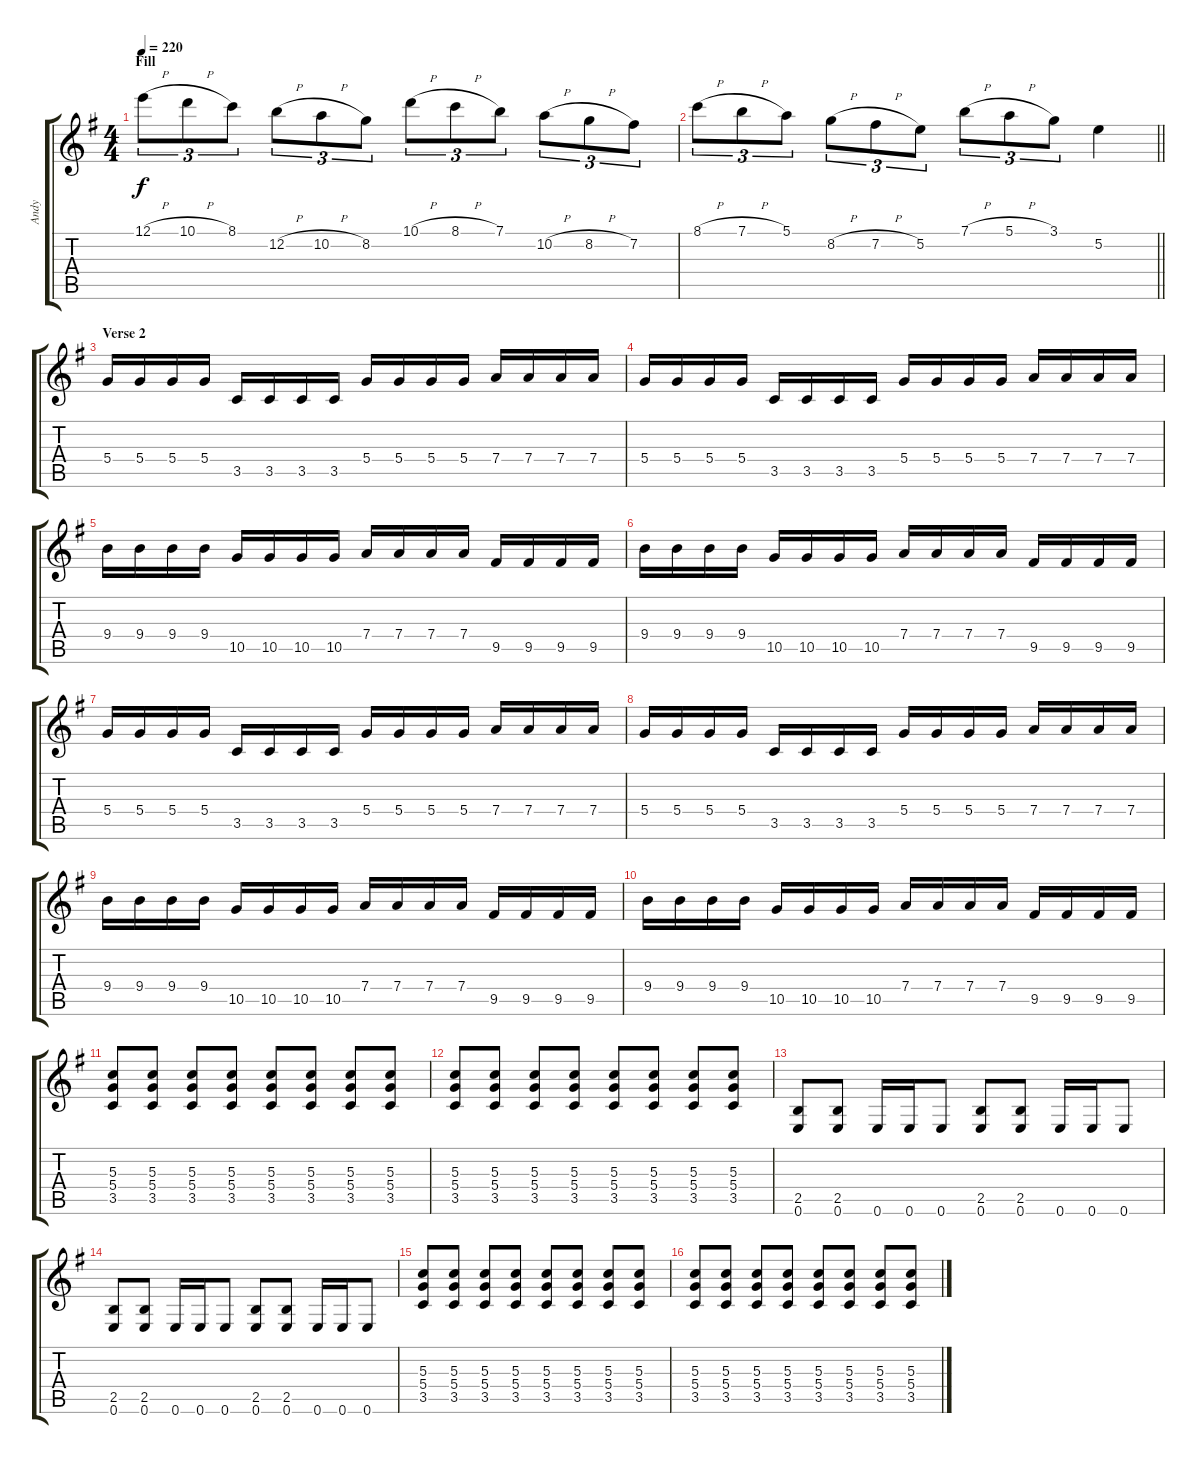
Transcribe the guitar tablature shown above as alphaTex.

\track ("Andy" "Andy") {instrument distortionguitar}
\staff {score tabs}
\tuning (E4 B3 G3 D3 A2 E2) {hide}
\ts (4 4)
\section ("" "Fill")
\tempo 220
\clef g2
\ks g
12.1{h}.8{tu (3 2) dy f} 10.1{h}.8{tu (3 2)} 8.1.8{tu (3 2)} 12.2{h}.8{tu (3 2)} 10.2{h}.8{tu (3 2)} 8.2.8{tu (3 2)} 10.1{h}.8{tu (3 2)} 8.1{h}.8{tu (3 2)} 7.1.8{tu (3 2)} 10.2{h}.8{tu (3 2)} 8.2{h}.8{tu (3 2)} 7.2.8{tu (3 2)} |
\barLineRight lightlight
8.1{h}.8{tu (3 2)} 7.1{h}.8{tu (3 2)} 5.1.8{tu (3 2)} 8.2{h}.8{tu (3 2)} 7.2{h}.8{tu (3 2)} 5.2.8{tu (3 2)} 7.1{h}.8{tu (3 2)} 5.1{h}.8{tu (3 2)} 3.1.8{tu (3 2)} 5.2.4 |
\section ("" "Verse 2")
5.4.16 5.4.16 5.4.16 5.4.16 3.5.16 3.5.16 3.5.16 3.5.16 5.4.16 5.4.16 5.4.16 5.4.16 7.4.16 7.4.16 7.4.16 7.4.16 |
5.4.16 5.4.16 5.4.16 5.4.16 3.5.16 3.5.16 3.5.16 3.5.16 5.4.16 5.4.16 5.4.16 5.4.16 7.4.16 7.4.16 7.4.16 7.4.16 |
9.4.16 9.4.16 9.4.16 9.4.16 10.5.16 10.5.16 10.5.16 10.5.16 7.4.16 7.4.16 7.4.16 7.4.16 9.5.16 9.5.16 9.5.16 9.5.16 |
9.4.16 9.4.16 9.4.16 9.4.16 10.5.16 10.5.16 10.5.16 10.5.16 7.4.16 7.4.16 7.4.16 7.4.16 9.5.16 9.5.16 9.5.16 9.5.16 |
5.4.16 5.4.16 5.4.16 5.4.16 3.5.16 3.5.16 3.5.16 3.5.16 5.4.16 5.4.16 5.4.16 5.4.16 7.4.16 7.4.16 7.4.16 7.4.16 |
5.4.16 5.4.16 5.4.16 5.4.16 3.5.16 3.5.16 3.5.16 3.5.16 5.4.16 5.4.16 5.4.16 5.4.16 7.4.16 7.4.16 7.4.16 7.4.16 |
9.4.16 9.4.16 9.4.16 9.4.16 10.5.16 10.5.16 10.5.16 10.5.16 7.4.16 7.4.16 7.4.16 7.4.16 9.5.16 9.5.16 9.5.16 9.5.16 |
9.4.16 9.4.16 9.4.16 9.4.16 10.5.16 10.5.16 10.5.16 10.5.16 7.4.16 7.4.16 7.4.16 7.4.16 9.5.16 9.5.16 9.5.16 9.5.16 |
(5.3 5.4 3.5).8 (5.3 5.4 3.5).8 (5.3 5.4 3.5).8 (5.3 5.4 3.5).8 (5.3 5.4 3.5).8 (5.3 5.4 3.5).8 (5.3 5.4 3.5).8 (5.3 5.4 3.5).8 |
(5.3 5.4 3.5).8 (5.3 5.4 3.5).8 (5.3 5.4 3.5).8 (5.3 5.4 3.5).8 (5.3 5.4 3.5).8 (5.3 5.4 3.5).8 (5.3 5.4 3.5).8 (5.3 5.4 3.5).8 |
(2.5 0.6).8 (2.5 0.6).8 0.6.16 0.6.16 0.6.8 (2.5 0.6).8 (2.5 0.6).8 0.6.16 0.6.16 0.6.8 |
(2.5 0.6).8 (2.5 0.6).8 0.6.16 0.6.16 0.6.8 (2.5 0.6).8 (2.5 0.6).8 0.6.16 0.6.16 0.6.8 |
(5.3 5.4 3.5).8 (5.3 5.4 3.5).8 (5.3 5.4 3.5).8 (5.3 5.4 3.5).8 (5.3 5.4 3.5).8 (5.3 5.4 3.5).8 (5.3 5.4 3.5).8 (5.3 5.4 3.5).8 |
(5.3 5.4 3.5).8 (5.3 5.4 3.5).8 (5.3 5.4 3.5).8 (5.3 5.4 3.5).8 (5.3 5.4 3.5).8 (5.3 5.4 3.5).8 (5.3 5.4 3.5).8 (5.3 5.4 3.5).8
